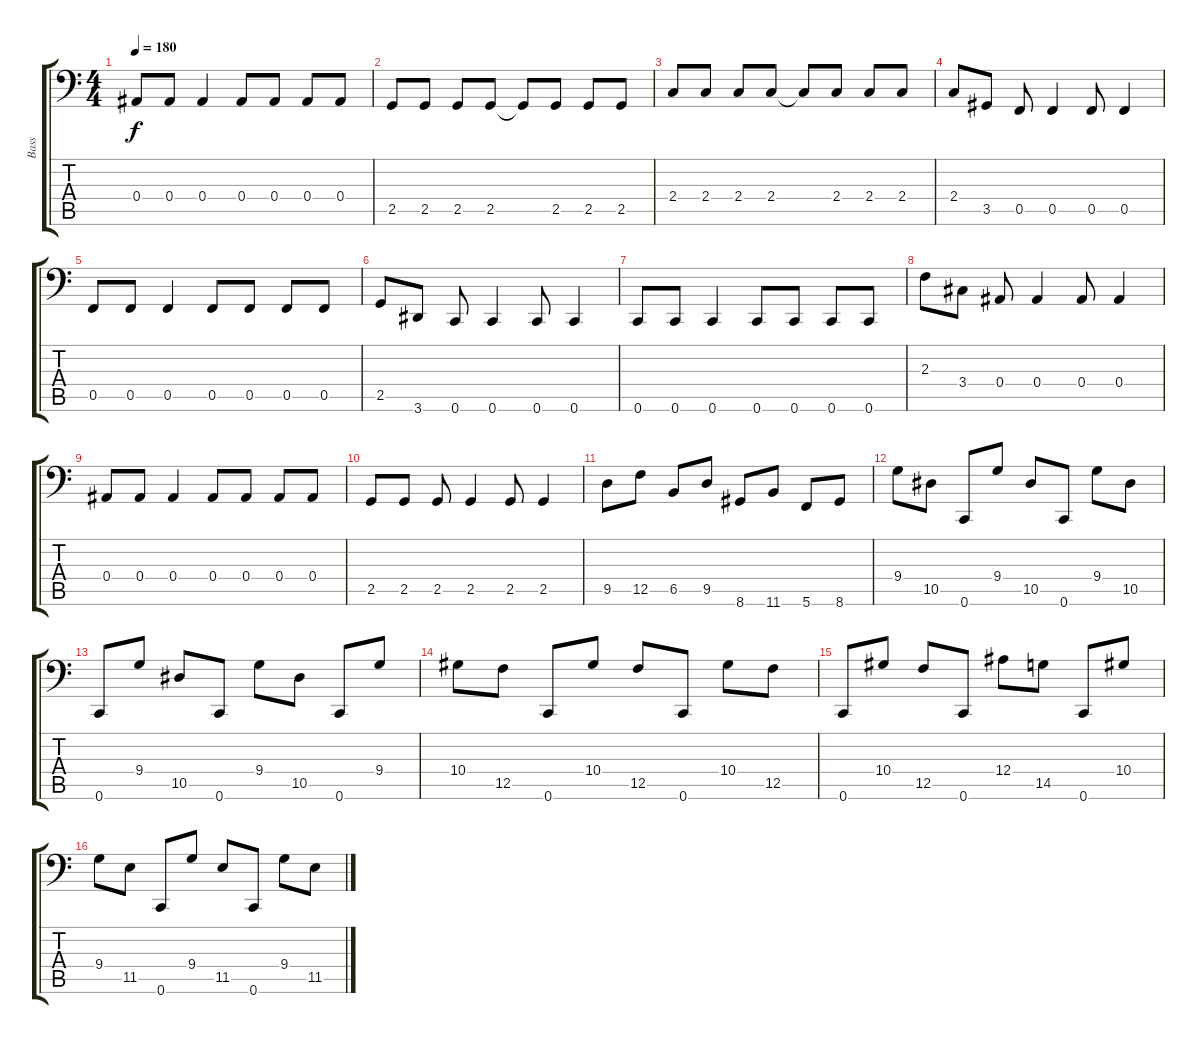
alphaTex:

\track ("Bass" "Bass") {instrument electricbassfinger}
\staff {score tabs}
\tuning (C3 G2 Eb2 Bb1 F1 C1) {hide}
\ts (4 4)
\tempo 180
\clef f4
\ks c
0.4.8{dy f} 0.4.8 0.4.4 0.4.8 0.4.8 0.4.8 0.4.8 |
2.5.8 2.5.8 2.5.8 2.5.8 2.5{t}.8 2.5.8 2.5.8 2.5.8 |
2.4.8 2.4.8 2.4.8 2.4.8 2.4{t}.8 2.4.8 2.4.8 2.4.8 |
2.4.8 3.5.8 0.5.8 0.5.4 0.5.8 0.5.4 |
0.5.8 0.5.8 0.5.4 0.5.8 0.5.8 0.5.8 0.5.8 |
2.5.8 3.6.8 0.6.8 0.6.4 0.6.8 0.6.4 |
0.6.8 0.6.8 0.6.4 0.6.8 0.6.8 0.6.8 0.6.8 |
2.3.8 3.4.8 0.4.8 0.4.4 0.4.8 0.4.4 |
0.4.8 0.4.8 0.4.4 0.4.8 0.4.8 0.4.8 0.4.8 |
2.5.8 2.5.8 2.5.8 2.5.4 2.5.8 2.5.4 |
9.5.8 12.5.8 6.5.8 9.5.8 8.6.8 11.6.8 5.6.8 8.6.8 |
9.4.8 10.5.8 0.6.8 9.4.8 10.5.8 0.6.8 9.4.8 10.5.8 |
0.6.8 9.4.8 10.5.8 0.6.8 9.4.8 10.5.8 0.6.8 9.4.8 |
10.4.8 12.5.8 0.6.8 10.4.8 12.5.8 0.6.8 10.4.8 12.5.8 |
0.6.8 10.4.8 12.5.8 0.6.8 12.4.8 14.5.8 0.6.8 10.4.8 |
9.4.8 11.5.8 0.6.8 9.4.8 11.5.8 0.6.8 9.4.8 11.5.8
